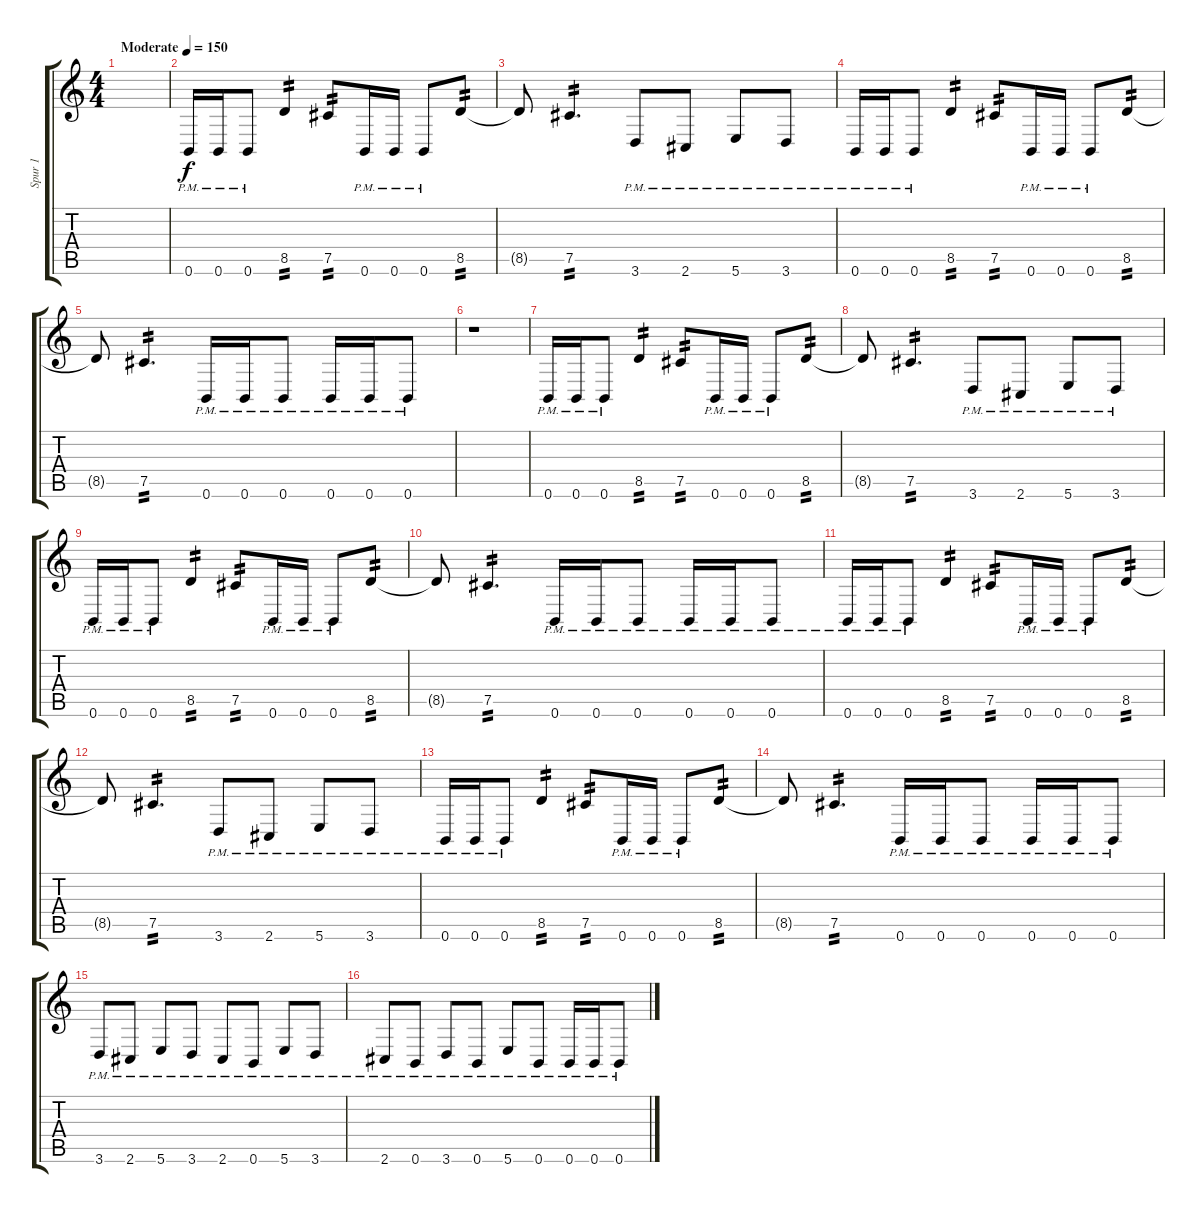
\track ("Spur 1" "Spur 1") {instrument distortionguitar}
\staff {score tabs}
\tuning (Db4 Ab3 E3 B2 Gb2 B1) {hide}
\ts (4 4)
\tempo (150 "Moderate")
\clef g2
\ks c
|
0.6{pm}.16 0.6{pm}.16 0.6{pm}.8 8.5.4{tp 2} 7.5.8{tp 2} 0.6{pm}.16 0.6{pm}.16 0.6{pm}.8 8.5.8{tp 2} |
8.5{t}.8 7.5.4{d tp 2} 3.6{pm}.8 2.6{pm}.8 5.6{pm}.8 3.6{pm}.8 |
0.6{pm}.16 0.6{pm}.16 0.6{pm}.8 8.5.4{tp 2} 7.5.8{tp 2} 0.6{pm}.16 0.6{pm}.16 0.6{pm}.8 8.5.8{tp 2} |
8.5{t}.8 7.5.4{d tp 2} 0.6{pm}.16 0.6{pm}.16 0.6{pm}.8 0.6{pm}.16 0.6{pm}.16 0.6{pm}.8 |
r.1 |
0.6{pm}.16 0.6{pm}.16 0.6{pm}.8 8.5.4{tp 2} 7.5.8{tp 2} 0.6{pm}.16 0.6{pm}.16 0.6{pm}.8 8.5.8{tp 2} |
8.5{t}.8 7.5.4{d tp 2} 3.6{pm}.8 2.6{pm}.8 5.6{pm}.8 3.6{pm}.8 |
0.6{pm}.16 0.6{pm}.16 0.6{pm}.8 8.5.4{tp 2} 7.5.8{tp 2} 0.6{pm}.16 0.6{pm}.16 0.6{pm}.8 8.5.8{tp 2} |
8.5{t}.8 7.5.4{d tp 2} 0.6{pm}.16 0.6{pm}.16 0.6{pm}.8 0.6{pm}.16 0.6{pm}.16 0.6{pm}.8 |
0.6{pm}.16 0.6{pm}.16 0.6{pm}.8 8.5.4{tp 2} 7.5.8{tp 2} 0.6{pm}.16 0.6{pm}.16 0.6{pm}.8 8.5.8{tp 2} |
8.5{t}.8 7.5.4{d tp 2} 3.6{pm}.8 2.6{pm}.8 5.6{pm}.8 3.6{pm}.8 |
0.6{pm}.16 0.6{pm}.16 0.6{pm}.8 8.5.4{tp 2} 7.5.8{tp 2} 0.6{pm}.16 0.6{pm}.16 0.6{pm}.8 8.5.8{tp 2} |
8.5{t}.8 7.5.4{d tp 2} 0.6{pm}.16 0.6{pm}.16 0.6{pm}.8 0.6{pm}.16 0.6{pm}.16 0.6{pm}.8 |
3.6{pm}.8 2.6{pm}.8 5.6{pm}.8 3.6{pm}.8 2.6{pm}.8 0.6{pm}.8 5.6{pm}.8 3.6{pm}.8 |
2.6{pm}.8 0.6{pm}.8 3.6{pm}.8 0.6{pm}.8 5.6{pm}.8 0.6{pm}.8 0.6{pm}.16 0.6{pm}.16 0.6{pm}.8
